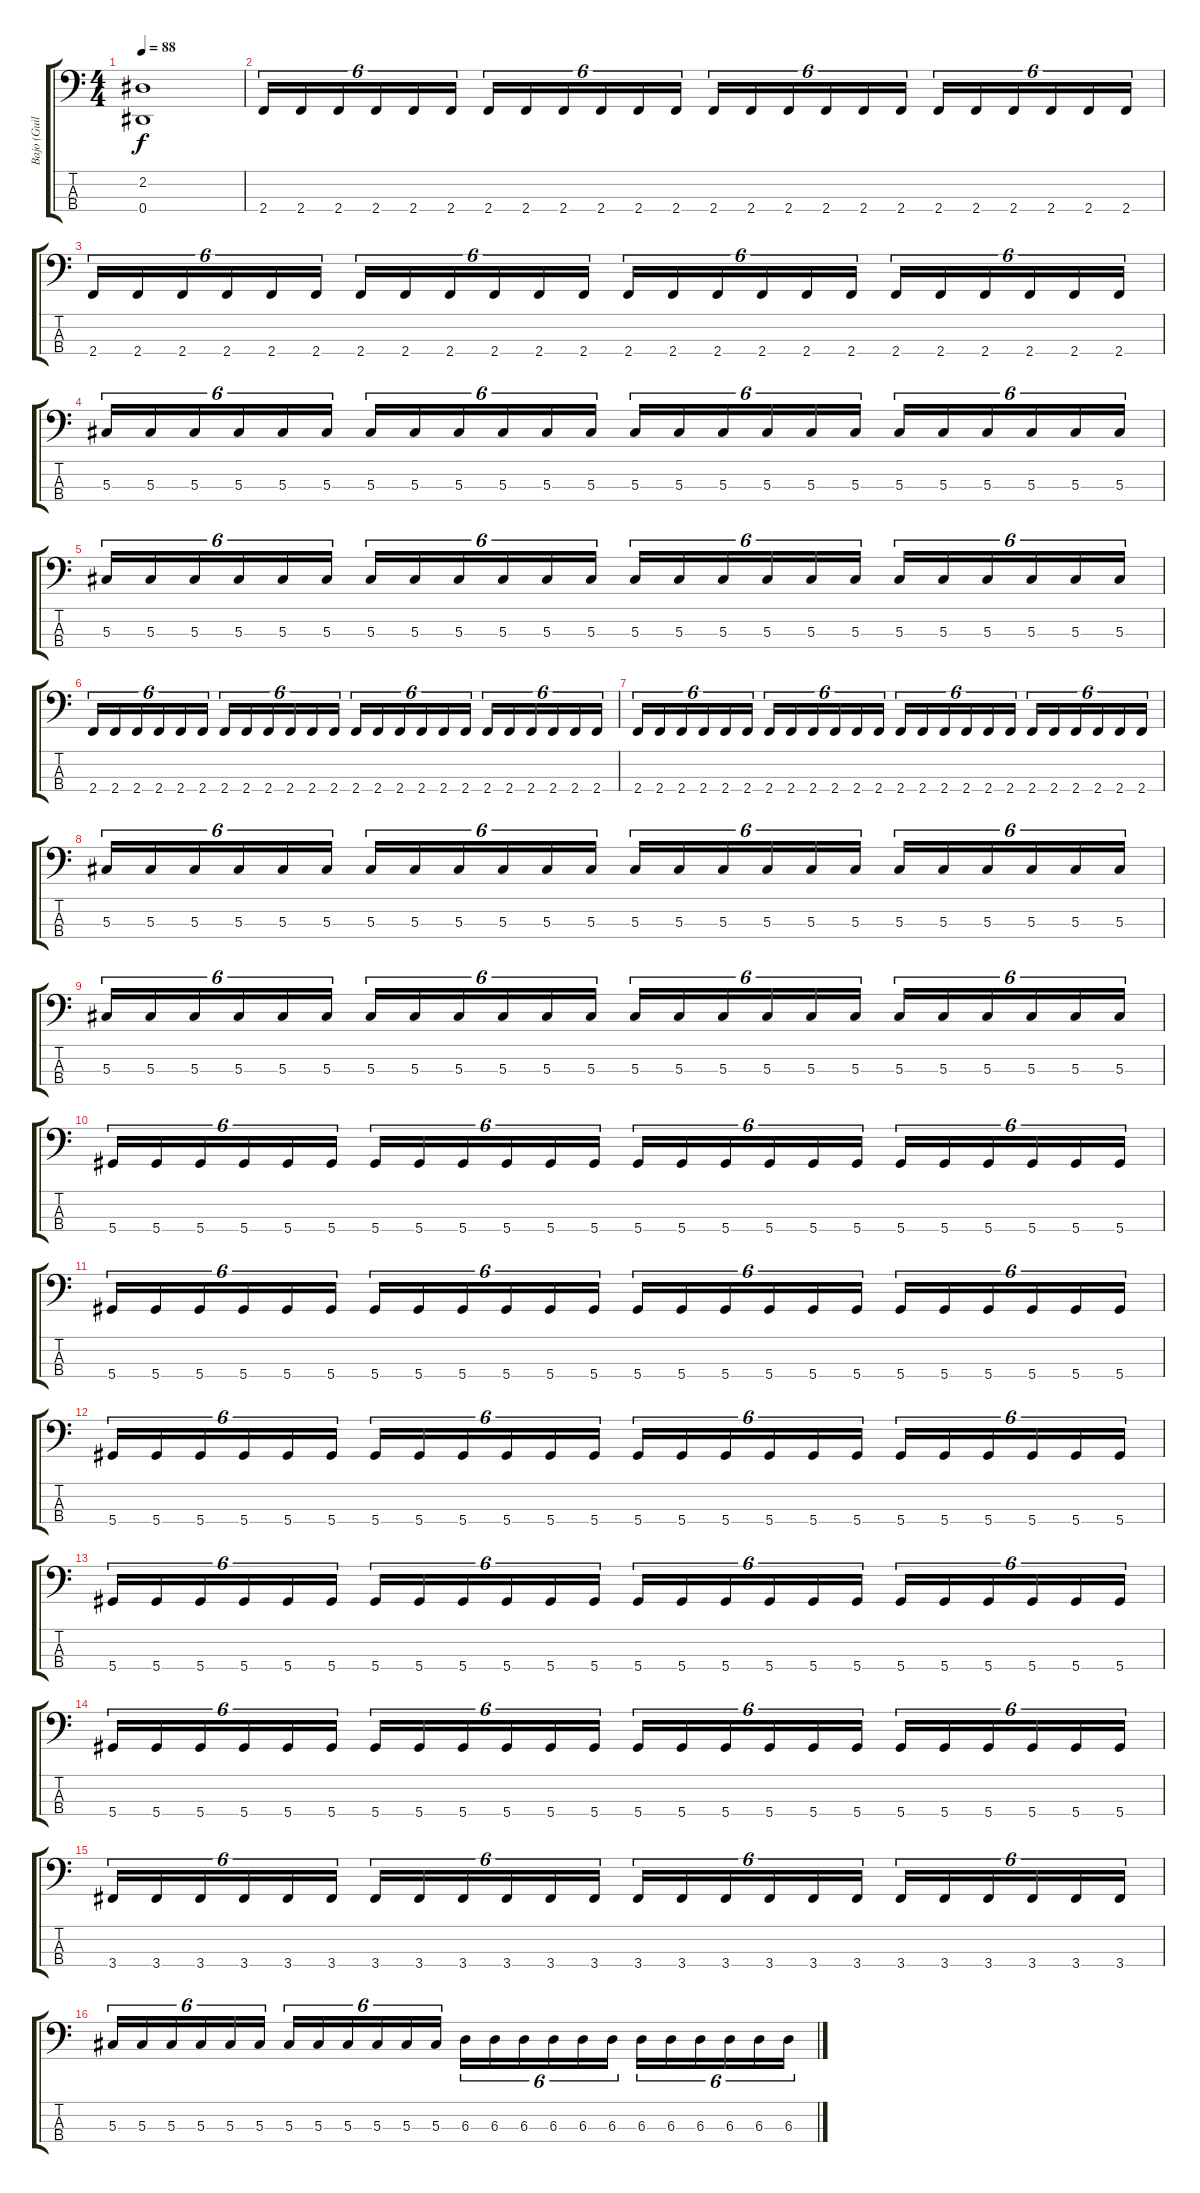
\track ("Bajo (Guillermo Sánchez)" "Bajo (Guil") {instrument electricbassfinger}
\staff {score tabs}
\tuning (Gb2 Db2 Ab1 Eb1) {hide}
\ts (4 4)
\tempo 88
\clef f4
\ks c
(2.2 0.4).1{dy f} |
2.4.16{tu (6 4)} 2.4.16{tu (6 4)} 2.4.16{tu (6 4)} 2.4.16{tu (6 4)} 2.4.16{tu (6 4)} 2.4.16{tu (6 4)} 2.4.16{tu (6 4)} 2.4.16{tu (6 4)} 2.4.16{tu (6 4)} 2.4.16{tu (6 4)} 2.4.16{tu (6 4)} 2.4.16{tu (6 4)} 2.4.16{tu (6 4)} 2.4.16{tu (6 4)} 2.4.16{tu (6 4)} 2.4.16{tu (6 4)} 2.4.16{tu (6 4)} 2.4.16{tu (6 4)} 2.4.16{tu (6 4)} 2.4.16{tu (6 4)} 2.4.16{tu (6 4)} 2.4.16{tu (6 4)} 2.4.16{tu (6 4)} 2.4.16{tu (6 4)} |
2.4.16{tu (6 4)} 2.4.16{tu (6 4)} 2.4.16{tu (6 4)} 2.4.16{tu (6 4)} 2.4.16{tu (6 4)} 2.4.16{tu (6 4)} 2.4.16{tu (6 4)} 2.4.16{tu (6 4)} 2.4.16{tu (6 4)} 2.4.16{tu (6 4)} 2.4.16{tu (6 4)} 2.4.16{tu (6 4)} 2.4.16{tu (6 4)} 2.4.16{tu (6 4)} 2.4.16{tu (6 4)} 2.4.16{tu (6 4)} 2.4.16{tu (6 4)} 2.4.16{tu (6 4)} 2.4.16{tu (6 4)} 2.4.16{tu (6 4)} 2.4.16{tu (6 4)} 2.4.16{tu (6 4)} 2.4.16{tu (6 4)} 2.4.16{tu (6 4)} |
5.3.16{tu (6 4)} 5.3.16{tu (6 4)} 5.3.16{tu (6 4)} 5.3.16{tu (6 4)} 5.3.16{tu (6 4)} 5.3.16{tu (6 4)} 5.3.16{tu (6 4)} 5.3.16{tu (6 4)} 5.3.16{tu (6 4)} 5.3.16{tu (6 4)} 5.3.16{tu (6 4)} 5.3.16{tu (6 4)} 5.3.16{tu (6 4)} 5.3.16{tu (6 4)} 5.3.16{tu (6 4)} 5.3.16{tu (6 4)} 5.3.16{tu (6 4)} 5.3.16{tu (6 4)} 5.3.16{tu (6 4)} 5.3.16{tu (6 4)} 5.3.16{tu (6 4)} 5.3.16{tu (6 4)} 5.3.16{tu (6 4)} 5.3.16{tu (6 4)} |
5.3.16{tu (6 4)} 5.3.16{tu (6 4)} 5.3.16{tu (6 4)} 5.3.16{tu (6 4)} 5.3.16{tu (6 4)} 5.3.16{tu (6 4)} 5.3.16{tu (6 4)} 5.3.16{tu (6 4)} 5.3.16{tu (6 4)} 5.3.16{tu (6 4)} 5.3.16{tu (6 4)} 5.3.16{tu (6 4)} 5.3.16{tu (6 4)} 5.3.16{tu (6 4)} 5.3.16{tu (6 4)} 5.3.16{tu (6 4)} 5.3.16{tu (6 4)} 5.3.16{tu (6 4)} 5.3.16{tu (6 4)} 5.3.16{tu (6 4)} 5.3.16{tu (6 4)} 5.3.16{tu (6 4)} 5.3.16{tu (6 4)} 5.3.16{tu (6 4)} |
2.4.16{tu (6 4)} 2.4.16{tu (6 4)} 2.4.16{tu (6 4)} 2.4.16{tu (6 4)} 2.4.16{tu (6 4)} 2.4.16{tu (6 4)} 2.4.16{tu (6 4)} 2.4.16{tu (6 4)} 2.4.16{tu (6 4)} 2.4.16{tu (6 4)} 2.4.16{tu (6 4)} 2.4.16{tu (6 4)} 2.4.16{tu (6 4)} 2.4.16{tu (6 4)} 2.4.16{tu (6 4)} 2.4.16{tu (6 4)} 2.4.16{tu (6 4)} 2.4.16{tu (6 4)} 2.4.16{tu (6 4)} 2.4.16{tu (6 4)} 2.4.16{tu (6 4)} 2.4.16{tu (6 4)} 2.4.16{tu (6 4)} 2.4.16{tu (6 4)} |
2.4.16{tu (6 4)} 2.4.16{tu (6 4)} 2.4.16{tu (6 4)} 2.4.16{tu (6 4)} 2.4.16{tu (6 4)} 2.4.16{tu (6 4)} 2.4.16{tu (6 4)} 2.4.16{tu (6 4)} 2.4.16{tu (6 4)} 2.4.16{tu (6 4)} 2.4.16{tu (6 4)} 2.4.16{tu (6 4)} 2.4.16{tu (6 4)} 2.4.16{tu (6 4)} 2.4.16{tu (6 4)} 2.4.16{tu (6 4)} 2.4.16{tu (6 4)} 2.4.16{tu (6 4)} 2.4.16{tu (6 4)} 2.4.16{tu (6 4)} 2.4.16{tu (6 4)} 2.4.16{tu (6 4)} 2.4.16{tu (6 4)} 2.4.16{tu (6 4)} |
5.3.16{tu (6 4)} 5.3.16{tu (6 4)} 5.3.16{tu (6 4)} 5.3.16{tu (6 4)} 5.3.16{tu (6 4)} 5.3.16{tu (6 4)} 5.3.16{tu (6 4)} 5.3.16{tu (6 4)} 5.3.16{tu (6 4)} 5.3.16{tu (6 4)} 5.3.16{tu (6 4)} 5.3.16{tu (6 4)} 5.3.16{tu (6 4)} 5.3.16{tu (6 4)} 5.3.16{tu (6 4)} 5.3.16{tu (6 4)} 5.3.16{tu (6 4)} 5.3.16{tu (6 4)} 5.3.16{tu (6 4)} 5.3.16{tu (6 4)} 5.3.16{tu (6 4)} 5.3.16{tu (6 4)} 5.3.16{tu (6 4)} 5.3.16{tu (6 4)} |
5.3.16{tu (6 4)} 5.3.16{tu (6 4)} 5.3.16{tu (6 4)} 5.3.16{tu (6 4)} 5.3.16{tu (6 4)} 5.3.16{tu (6 4)} 5.3.16{tu (6 4)} 5.3.16{tu (6 4)} 5.3.16{tu (6 4)} 5.3.16{tu (6 4)} 5.3.16{tu (6 4)} 5.3.16{tu (6 4)} 5.3.16{tu (6 4)} 5.3.16{tu (6 4)} 5.3.16{tu (6 4)} 5.3.16{tu (6 4)} 5.3.16{tu (6 4)} 5.3.16{tu (6 4)} 5.3.16{tu (6 4)} 5.3.16{tu (6 4)} 5.3.16{tu (6 4)} 5.3.16{tu (6 4)} 5.3.16{tu (6 4)} 5.3.16{tu (6 4)} |
5.4.16{tu (6 4)} 5.4.16{tu (6 4)} 5.4.16{tu (6 4)} 5.4.16{tu (6 4)} 5.4.16{tu (6 4)} 5.4.16{tu (6 4)} 5.4.16{tu (6 4)} 5.4.16{tu (6 4)} 5.4.16{tu (6 4)} 5.4.16{tu (6 4)} 5.4.16{tu (6 4)} 5.4.16{tu (6 4)} 5.4.16{tu (6 4)} 5.4.16{tu (6 4)} 5.4.16{tu (6 4)} 5.4.16{tu (6 4)} 5.4.16{tu (6 4)} 5.4.16{tu (6 4)} 5.4.16{tu (6 4)} 5.4.16{tu (6 4)} 5.4.16{tu (6 4)} 5.4.16{tu (6 4)} 5.4.16{tu (6 4)} 5.4.16{tu (6 4)} |
5.4.16{tu (6 4)} 5.4.16{tu (6 4)} 5.4.16{tu (6 4)} 5.4.16{tu (6 4)} 5.4.16{tu (6 4)} 5.4.16{tu (6 4)} 5.4.16{tu (6 4)} 5.4.16{tu (6 4)} 5.4.16{tu (6 4)} 5.4.16{tu (6 4)} 5.4.16{tu (6 4)} 5.4.16{tu (6 4)} 5.4.16{tu (6 4)} 5.4.16{tu (6 4)} 5.4.16{tu (6 4)} 5.4.16{tu (6 4)} 5.4.16{tu (6 4)} 5.4.16{tu (6 4)} 5.4.16{tu (6 4)} 5.4.16{tu (6 4)} 5.4.16{tu (6 4)} 5.4.16{tu (6 4)} 5.4.16{tu (6 4)} 5.4.16{tu (6 4)} |
5.4.16{tu (6 4)} 5.4.16{tu (6 4)} 5.4.16{tu (6 4)} 5.4.16{tu (6 4)} 5.4.16{tu (6 4)} 5.4.16{tu (6 4)} 5.4.16{tu (6 4)} 5.4.16{tu (6 4)} 5.4.16{tu (6 4)} 5.4.16{tu (6 4)} 5.4.16{tu (6 4)} 5.4.16{tu (6 4)} 5.4.16{tu (6 4)} 5.4.16{tu (6 4)} 5.4.16{tu (6 4)} 5.4.16{tu (6 4)} 5.4.16{tu (6 4)} 5.4.16{tu (6 4)} 5.4.16{tu (6 4)} 5.4.16{tu (6 4)} 5.4.16{tu (6 4)} 5.4.16{tu (6 4)} 5.4.16{tu (6 4)} 5.4.16{tu (6 4)} |
5.4.16{tu (6 4)} 5.4.16{tu (6 4)} 5.4.16{tu (6 4)} 5.4.16{tu (6 4)} 5.4.16{tu (6 4)} 5.4.16{tu (6 4)} 5.4.16{tu (6 4)} 5.4.16{tu (6 4)} 5.4.16{tu (6 4)} 5.4.16{tu (6 4)} 5.4.16{tu (6 4)} 5.4.16{tu (6 4)} 5.4.16{tu (6 4)} 5.4.16{tu (6 4)} 5.4.16{tu (6 4)} 5.4.16{tu (6 4)} 5.4.16{tu (6 4)} 5.4.16{tu (6 4)} 5.4.16{tu (6 4)} 5.4.16{tu (6 4)} 5.4.16{tu (6 4)} 5.4.16{tu (6 4)} 5.4.16{tu (6 4)} 5.4.16{tu (6 4)} |
5.4.16{tu (6 4)} 5.4.16{tu (6 4)} 5.4.16{tu (6 4)} 5.4.16{tu (6 4)} 5.4.16{tu (6 4)} 5.4.16{tu (6 4)} 5.4.16{tu (6 4)} 5.4.16{tu (6 4)} 5.4.16{tu (6 4)} 5.4.16{tu (6 4)} 5.4.16{tu (6 4)} 5.4.16{tu (6 4)} 5.4.16{tu (6 4)} 5.4.16{tu (6 4)} 5.4.16{tu (6 4)} 5.4.16{tu (6 4)} 5.4.16{tu (6 4)} 5.4.16{tu (6 4)} 5.4.16{tu (6 4)} 5.4.16{tu (6 4)} 5.4.16{tu (6 4)} 5.4.16{tu (6 4)} 5.4.16{tu (6 4)} 5.4.16{tu (6 4)} |
3.4.16{tu (6 4)} 3.4.16{tu (6 4)} 3.4.16{tu (6 4)} 3.4.16{tu (6 4)} 3.4.16{tu (6 4)} 3.4.16{tu (6 4)} 3.4.16{tu (6 4)} 3.4.16{tu (6 4)} 3.4.16{tu (6 4)} 3.4.16{tu (6 4)} 3.4.16{tu (6 4)} 3.4.16{tu (6 4)} 3.4.16{tu (6 4)} 3.4.16{tu (6 4)} 3.4.16{tu (6 4)} 3.4.16{tu (6 4)} 3.4.16{tu (6 4)} 3.4.16{tu (6 4)} 3.4.16{tu (6 4)} 3.4.16{tu (6 4)} 3.4.16{tu (6 4)} 3.4.16{tu (6 4)} 3.4.16{tu (6 4)} 3.4.16{tu (6 4)} |
5.3.16{tu (6 4)} 5.3.16{tu (6 4)} 5.3.16{tu (6 4)} 5.3.16{tu (6 4)} 5.3.16{tu (6 4)} 5.3.16{tu (6 4)} 5.3.16{tu (6 4)} 5.3.16{tu (6 4)} 5.3.16{tu (6 4)} 5.3.16{tu (6 4)} 5.3.16{tu (6 4)} 5.3.16{tu (6 4)} 6.3.16{tu (6 4)} 6.3.16{tu (6 4)} 6.3.16{tu (6 4)} 6.3.16{tu (6 4)} 6.3.16{tu (6 4)} 6.3.16{tu (6 4)} 6.3.16{tu (6 4)} 6.3.16{tu (6 4)} 6.3.16{tu (6 4)} 6.3.16{tu (6 4)} 6.3.16{tu (6 4)} 6.3.16{tu (6 4)}
